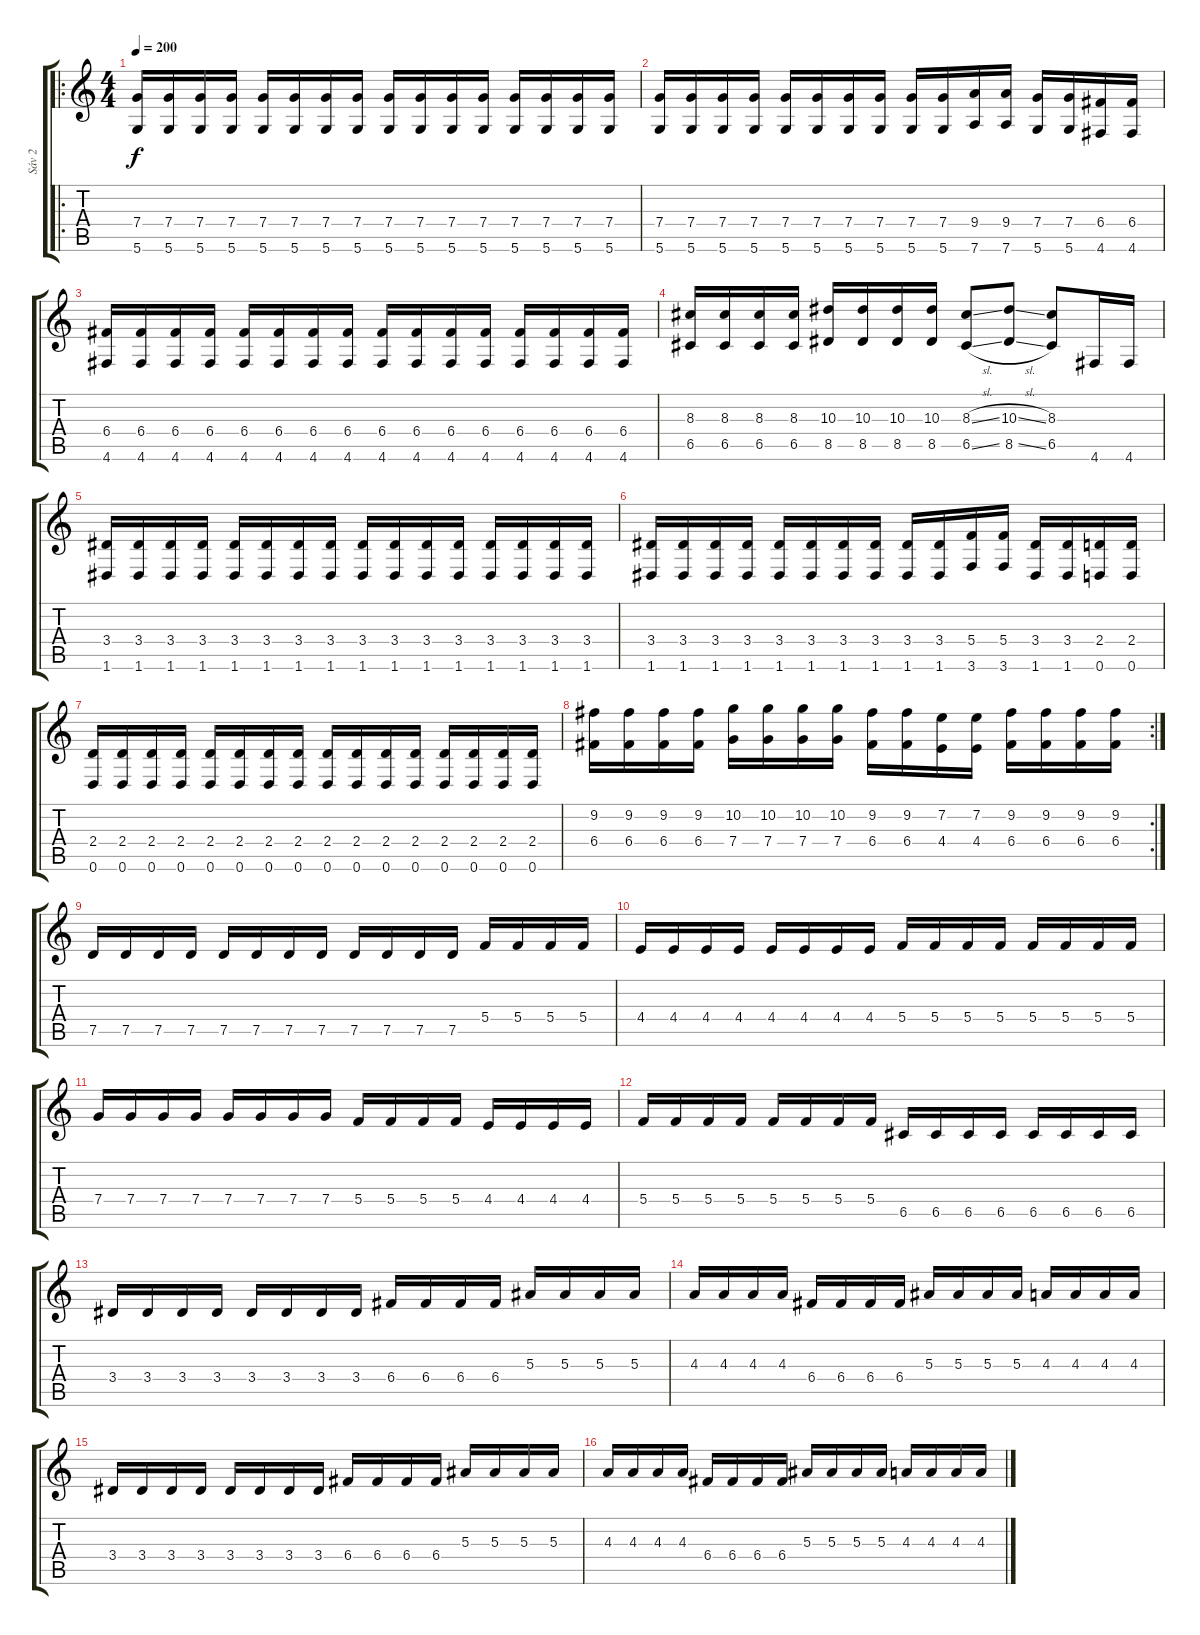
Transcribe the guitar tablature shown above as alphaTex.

\track ("Sáv 2" "Sáv 2") {instrument electricguitarclean}
\staff {score tabs}
\tuning (D4 A3 F3 C3 G2 D2) {hide}
\ro
\ts (4 4)
\tempo 200
\clef g2
\ks c
(7.4 5.6).16{dy f} (7.4 5.6).16 (7.4 5.6).16 (7.4 5.6).16 (7.4 5.6).16 (7.4 5.6).16 (7.4 5.6).16 (7.4 5.6).16 (7.4 5.6).16 (7.4 5.6).16 (7.4 5.6).16 (7.4 5.6).16 (7.4 5.6).16 (7.4 5.6).16 (7.4 5.6).16 (7.4 5.6).16 |
(7.4 5.6).16 (7.4 5.6).16 (7.4 5.6).16 (7.4 5.6).16 (7.4 5.6).16 (7.4 5.6).16 (7.4 5.6).16 (7.4 5.6).16 (7.4 5.6).16 (7.4 5.6).16 (9.4 7.6).16 (9.4 7.6).16 (7.4 5.6).16 (7.4 5.6).16 (6.4 4.6).16 (6.4 4.6).16 |
(6.4 4.6).16 (6.4 4.6).16 (6.4 4.6).16 (6.4 4.6).16 (6.4 4.6).16 (6.4 4.6).16 (6.4 4.6).16 (6.4 4.6).16 (6.4 4.6).16 (6.4 4.6).16 (6.4 4.6).16 (6.4 4.6).16 (6.4 4.6).16 (6.4 4.6).16 (6.4 4.6).16 (6.4 4.6).16 |
(8.3 6.5).16 (8.3 6.5).16 (8.3 6.5).16 (8.3 6.5).16 (10.3 8.5).16 (10.3 8.5).16 (10.3 8.5).16 (10.3 8.5).16 (8.3{sl} 6.5{sl}).8 (10.3{sl} 8.5{sl}).8 (8.3 6.5).8 4.6.16 4.6.16 |
(3.4 1.6).16 (3.4 1.6).16 (3.4 1.6).16 (3.4 1.6).16 (3.4 1.6).16 (3.4 1.6).16 (3.4 1.6).16 (3.4 1.6).16 (3.4 1.6).16 (3.4 1.6).16 (3.4 1.6).16 (3.4 1.6).16 (3.4 1.6).16 (3.4 1.6).16 (3.4 1.6).16 (3.4 1.6).16 |
(3.4 1.6).16 (3.4 1.6).16 (3.4 1.6).16 (3.4 1.6).16 (3.4 1.6).16 (3.4 1.6).16 (3.4 1.6).16 (3.4 1.6).16 (3.4 1.6).16 (3.4 1.6).16 (5.4 3.6).16 (5.4 3.6).16 (3.4 1.6).16 (3.4 1.6).16 (2.4 0.6).16 (2.4 0.6).16 |
(2.4 0.6).16 (2.4 0.6).16 (2.4 0.6).16 (2.4 0.6).16 (2.4 0.6).16 (2.4 0.6).16 (2.4 0.6).16 (2.4 0.6).16 (2.4 0.6).16 (2.4 0.6).16 (2.4 0.6).16 (2.4 0.6).16 (2.4 0.6).16 (2.4 0.6).16 (2.4 0.6).16 (2.4 0.6).16 |
\rc 2
(9.2 6.4).16 (9.2 6.4).16 (9.2 6.4).16 (9.2 6.4).16 (10.2 7.4).16 (10.2 7.4).16 (10.2 7.4).16 (10.2 7.4).16 (9.2 6.4).16 (9.2 6.4).16 (7.2 4.4).16 (7.2 4.4).16 (9.2 6.4).16 (9.2 6.4).16 (9.2 6.4).16 (9.2 6.4).16 |
7.5.16 7.5.16 7.5.16 7.5.16 7.5.16 7.5.16 7.5.16 7.5.16 7.5.16 7.5.16 7.5.16 7.5.16 5.4.16 5.4.16 5.4.16 5.4.16 |
4.4.16 4.4.16 4.4.16 4.4.16 4.4.16 4.4.16 4.4.16 4.4.16 5.4.16 5.4.16 5.4.16 5.4.16 5.4.16 5.4.16 5.4.16 5.4.16 |
7.4.16 7.4.16 7.4.16 7.4.16 7.4.16 7.4.16 7.4.16 7.4.16 5.4.16 5.4.16 5.4.16 5.4.16 4.4.16 4.4.16 4.4.16 4.4.16 |
5.4.16 5.4.16 5.4.16 5.4.16 5.4.16 5.4.16 5.4.16 5.4.16 6.5.16 6.5.16 6.5.16 6.5.16 6.5.16 6.5.16 6.5.16 6.5.16 |
3.4.16 3.4.16 3.4.16 3.4.16 3.4.16 3.4.16 3.4.16 3.4.16 6.4.16 6.4.16 6.4.16 6.4.16 5.3.16 5.3.16 5.3.16 5.3.16 |
4.3.16 4.3.16 4.3.16 4.3.16 6.4.16 6.4.16 6.4.16 6.4.16 5.3.16 5.3.16 5.3.16 5.3.16 4.3.16 4.3.16 4.3.16 4.3.16 |
3.4.16 3.4.16 3.4.16 3.4.16 3.4.16 3.4.16 3.4.16 3.4.16 6.4.16 6.4.16 6.4.16 6.4.16 5.3.16 5.3.16 5.3.16 5.3.16 |
4.3.16 4.3.16 4.3.16 4.3.16 6.4.16 6.4.16 6.4.16 6.4.16 5.3.16 5.3.16 5.3.16 5.3.16 4.3.16 4.3.16 4.3.16 4.3.16
